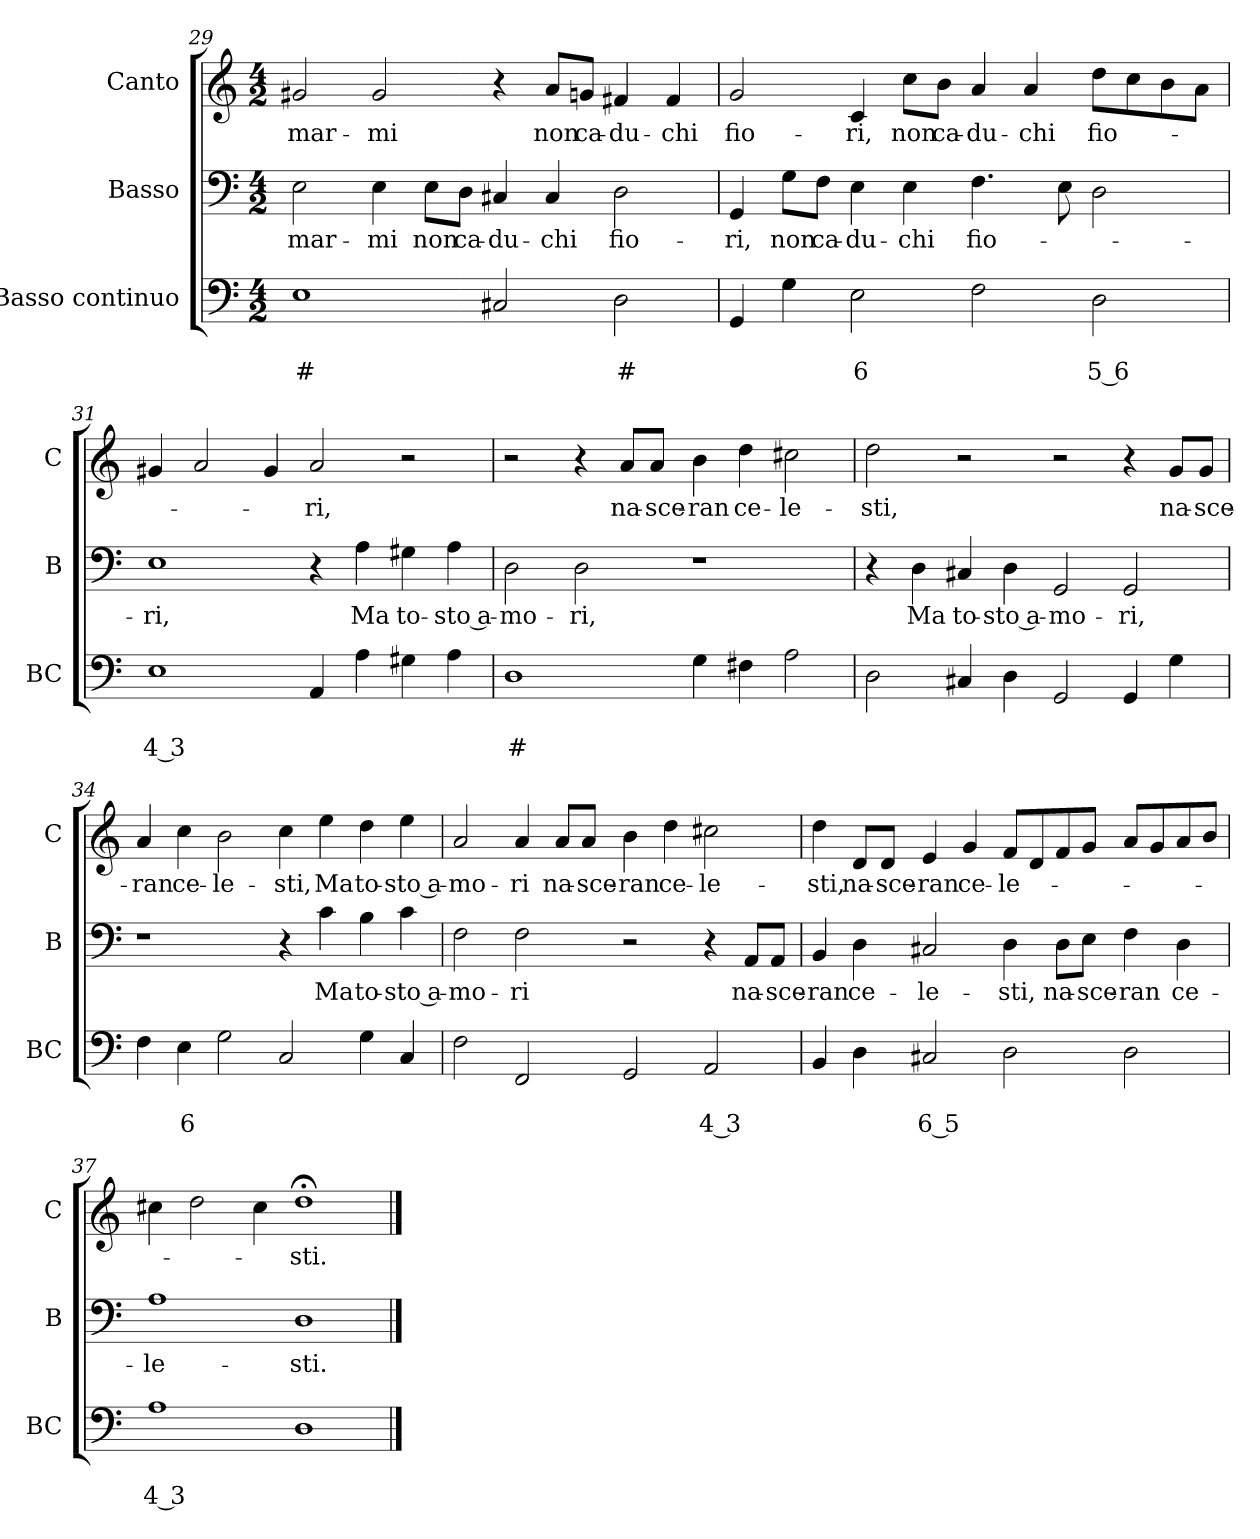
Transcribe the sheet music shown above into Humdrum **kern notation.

**kern	**text	**text	**kern	**text	**kern	**text
*part3	*part3	*part3	*part2	*part2	*part1	*part1
*staff3	*staff3	*staff3	*staff2	*staff2	*staff1	*staff1
*I"Basso continuo	*	*	*I"Basso	*	*I"Canto	*
*I'BC	*	*	*I'B	*	*I'C	*
!!LO:LB:g=z
*clefF4	*	*	*clefF4	*	*clefG2	*
*k[]	*	*	*k[]	*	*k[]	*
*C:	*	*	*C:	*	*C:	*
*M4/2	*	*	*M4/2	*	*M4/2	*
=29	=29	=29	=29	=29	=29	=29
!	!	!LO:LY:b	!	!LO:LY:b	!	!LO:LY:b
1E	.	#	2E\	mar-	2g#X/	mar-
!	!	!	!	!LO:LY:b	!	!LO:LY:b
.	.	.	4E\	-mi	2g#/	-mi
!	!	!	!	!LO:LY:b	!	!
.	.	.	8E\L	non	.	.
!	!	!	!	!LO:LY:b	!	!
.	.	.	8D\J	ca-	.	.
!	!	!	!	!LO:LY:b	!	!
2C#X/	.	.	4C#X/	-du-	4r	.
!	!	!	!	!LO:LY:b	!	!LO:LY:b
.	.	.	4C#/	-chi	8a/L	non
!	!	!	!	!	!	!LO:LY:b
.	.	.	.	.	8gn/J	ca-
!	!	!LO:LY:b	!	!LO:LY:b	!	!LO:LY:b
2D\	.	#	2D\	fio-	4f#X/	-du-
!	!	!	!	!	!	!LO:LY:b
.	.	.	.	.	4f#/	-chi
=30	=30	=30	=30	=30	=30	=30
!	!	!	!	!LO:LY:b	!	!LO:LY:b
4GG/	.	.	4GG/	-ri,	2g/	fio-
!	!	!	!	!LO:LY:b	!	!
4G\	.	.	8G\L	non	.	.
!	!	!	!	!LO:LY:b	!	!
.	.	.	8F\J	ca-	.	.
!	!	!LO:LY:b	!	!LO:LY:b	!	!LO:LY:b
2E\	.	6	4E\	-du-	4c/	-ri,
!	!	!	!	!LO:LY:b	!	!LO:LY:b
.	.	.	4E\	-chi	8cc\L	non
!	!	!	!	!	!	!LO:LY:b
.	.	.	.	.	8b\J	ca-
!	!	!	!	!LO:LY:b	!	!LO:LY:b
2F\	.	.	4.F\	fio-	4a/	-du-
!	!	!	!	!	!	!LO:LY:b
.	.	.	.	.	4a/	-chi
.	.	.	8E\	.	.	.
!	!	!LO:LY:b	!	!	!	!LO:LY:b
2D\	.	5 6	2D\	.	8dd\L	fio-
.	.	.	.	.	8cc\	.
.	.	.	.	.	8b\	.
.	.	.	.	.	8a\J	.
=31	=31	=31	=31	=31	=31	=31
!	!	!LO:LY:b	!	!LO:LY:b	!	!
1E	.	4 3	1E	-ri,	4g#X/	.
.	.	.	.	.	2a/	.
.	.	.	.	.	4g#/	.
!	!	!	!	!	!	!LO:LY:b
4AA/	.	.	4r	.	2a/	-ri,
!	!	!	!	!LO:LY:b	!	!
4A\	.	.	4A\	Ma	.	.
!	!	!	!	!LO:LY:b	!	!
4G#X\	.	.	4G#X\	to-	2r	.
!	!	!	!	!LO:LY:b	!	!
4A\	.	.	4A\	-sto a-	.	.
!!LO:LB:g=z
=32	=32	=32	=32	=32	=32	=32
!	!	!LO:LY:b	!	!LO:LY:b	!	!
1D	.	#	2D\	-mo-	2r	.
!	!	!	!	!LO:LY:b	!	!
.	.	.	2D\	-ri,	4r	.
!	!	!	!	!	!	!LO:LY:b
.	.	.	.	.	8a/L	na-
!	!	!	!	!	!	!LO:LY:b
.	.	.	.	.	8a/J	-sce-
!	!	!	!	!	!	!LO:LY:b
4G\	.	.	1r	.	4b\	-ran
!	!	!	!	!	!	!LO:LY:b
4F#X\	.	.	.	.	4dd\	ce-
!	!	!	!	!	!	!LO:LY:b
2A\	.	.	.	.	2cc#X\	-le-
=33	=33	=33	=33	=33	=33	=33
!	!	!	!	!	!	!LO:LY:b
2D\	.	.	4r	.	2dd\	-sti,
!	!	!	!	!LO:LY:b	!	!
.	.	.	4D\	Ma	.	.
!	!	!	!	!LO:LY:b	!	!
4C#X/	.	.	4C#X/	to-	2r	.
!	!	!	!	!LO:LY:b	!	!
4D\	.	.	4D\	-sto a-	.	.
!	!	!	!	!LO:LY:b	!	!
2GG/	.	.	2GG/	-mo-	2r	.
!	!	!	!	!LO:LY:b	!	!
4GG/	.	.	2GG/	-ri,	4r	.
!	!	!	!	!	!	!LO:LY:b
4G\	.	.	.	.	8g/L	na-
!	!	!	!	!	!	!LO:LY:b
.	.	.	.	.	8g/J	-sce-
=34	=34	=34	=34	=34	=34	=34
!	!	!	!	!	!	!LO:LY:b
4F\	.	.	1r	.	4a/	-ran
!	!	!LO:LY:b	!	!	!	!LO:LY:b
4E\	.	6	.	.	4cc\	ce-
!	!	!	!	!	!	!LO:LY:b
2G\	.	.	.	.	2b\	-le-
!	!	!	!	!	!	!LO:LY:b
2C/	.	.	4r	.	4cc\	-sti,
!	!	!	!	!LO:LY:b	!	!LO:LY:b
.	.	.	4c\	Ma	4ee\	Ma
!	!	!	!	!LO:LY:b	!	!LO:LY:b
4G\	.	.	4B\	to-	4dd\	to-
!	!	!	!	!LO:LY:b	!	!LO:LY:b
4C/	.	.	4c\	-sto a-	4ee\	-sto a-
!!LO:PB:g=z
=35	=35	=35	=35	=35	=35	=35
!	!	!	!	!LO:LY:b	!	!LO:LY:b
2F\	.	.	2F\	-mo-	2a/	-mo-
!	!	!	!	!LO:LY:b	!	!LO:LY:b
2FF/	.	.	2F\	-ri	4a/	-ri
!	!	!	!	!	!	!LO:LY:b
.	.	.	.	.	8a/L	na-
!	!	!	!	!	!	!LO:LY:b
.	.	.	.	.	8a/J	-sce-
!	!	!	!	!	!	!LO:LY:b
2GG/	.	.	2r	.	4b\	-ran
!	!	!	!	!	!	!LO:LY:b
.	.	.	.	.	4dd\	ce-
!	!	!LO:LY:b	!	!	!	!LO:LY:b
2AA/	.	4 3	4r	.	2cc#X\	-le-
!	!	!	!	!LO:LY:b	!	!
.	.	.	8AA/L	na-	.	.
!	!	!	!	!LO:LY:b	!	!
.	.	.	8AA/J	-sce-	.	.
=36	=36	=36	=36	=36	=36	=36
!	!	!	!	!LO:LY:b	!	!LO:LY:b
4BB/	.	.	4BB/	-ran	4dd\	-sti,
!	!	!	!	!LO:LY:b	!	!LO:LY:b
4D\	.	.	4D\	ce-	8d/L	na-
!	!	!	!	!	!	!LO:LY:b
.	.	.	.	.	8d/J	-sce-
!	!	!LO:LY:b	!	!LO:LY:b	!	!LO:LY:b
2C#X/	.	6 5	2C#X/	-le-	4e/	-ran
!	!	!	!	!	!	!LO:LY:b
.	.	.	.	.	4g/	ce-
!	!	!	!	!LO:LY:b	!	!LO:LY:b
2D\	.	.	4D\	-sti,	8f/L	-le-
.	.	.	.	.	8d/	.
!	!	!	!	!LO:LY:b	!	!
.	.	.	8D\L	na-	8f/	.
!	!	!	!	!LO:LY:b	!	!
.	.	.	8E\J	-sce-	8g/J	.
!	!	!	!	!LO:LY:b	!	!
2D\	.	.	4F\	-ran	8a/L	.
.	.	.	.	.	8g/	.
!	!	!	!	!LO:LY:b	!	!
.	.	.	4D\	ce-	8a/	.
.	.	.	.	.	8b/J	.
=37	=37	=37	=37	=37	=37	=37
!	!	!LO:LY:b	!	!LO:LY:b	!	!
1A	.	4 3	1A	-le-	4cc#X\	.
.	.	.	.	.	2dd\	.
.	.	.	.	.	4cc#\	.
!	!	!	!	!LO:LY:b	!	!LO:LY:b
1D	.	.	1D	-sti.	1dd;<	-sti.
==	==	==	==	==	==	==
*-	*-	*-	*-	*-	*-	*-
